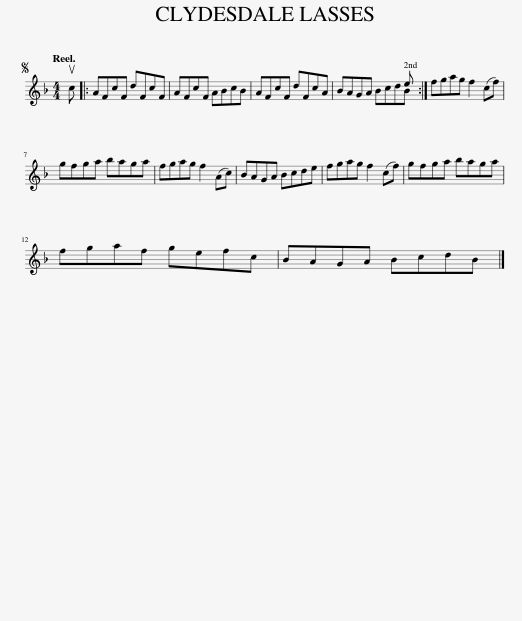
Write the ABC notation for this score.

X:1
%%score ( 1 2 )
L:1/8
Q:1/4=120
M:4/4
I:linebreak $
K:F
V:1 treble
V:2 treble
V:1
S uc |: AFcF dFcF | AFcF ABcB | AFcF dFcA | BAGA x3 e :| %5
 fgag f2 (cf) |$ gfga baga | fgag f2 (Ac) | BAGA Bcde | fgag f2 (cf) | %10
 gfga baga |$ fgaf gefc | BAGA BcdB |] %13
V:2
 x |: x8 | x8 | x8 | x4 BcdB :| %5
 x8 |$ x8 | x8 | x8 | x8 | %10
 x8 |$ x8 | x8 |] %13
